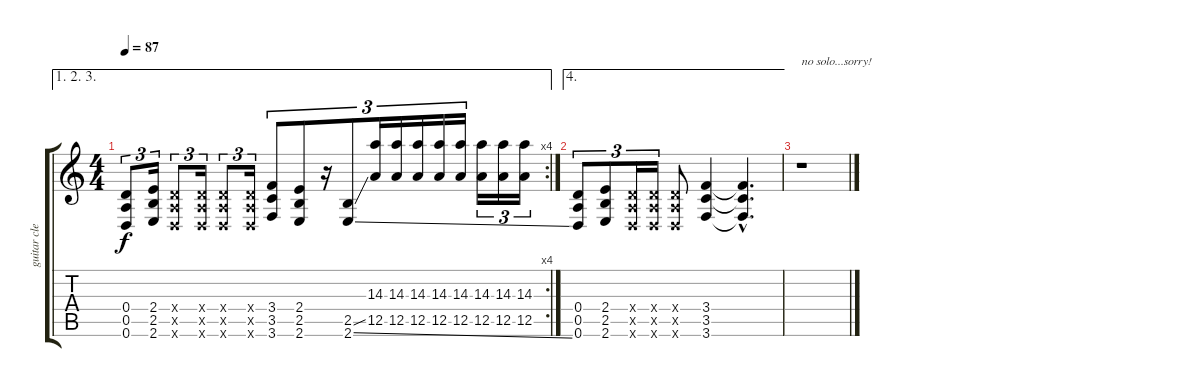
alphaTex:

\track ("guitar clean" "guitar cle") {instrument electricguitarjazz}
\staff {score tabs}
\tuning (E4 B3 G3 D3 A2 D2) {hide}
\ae (1 2 3)
\rc 4
\ts (4 4)
\tempo 87
\clef g2
\ks c
(0.4 0.5 0.6).8{tu (3 2) dy f} (2.4 2.5 2.6).16{tu (3 2)} (0.4{x} 0.5{x} 0.6{x}).8{tu (3 2)} (0.4{x} 0.5{x} 0.6{x}).16{tu (3 2)} (0.4{x} 0.5{x} 0.6{x}).8{tu (3 2)} (0.4{x} 0.5{x} 0.6{x}).16{tu (3 2)} (3.4 3.5 3.6).8{tu (3 2)} (2.4 2.5 2.6).8{tu (3 2)} r.16{tu (3 2)} (2.5{ss} 2.6{ss}).8{tu (3 2)} (14.3 12.5).16{tu (3 2)} (14.3 12.5).16{tu (3 2)} (14.3 12.5).16{tu (3 2)} (14.3 12.5).16{tu (3 2)} (14.3 12.5).16{tu (3 2)} (14.3 12.5).16{tu (3 2)} (14.3 12.5).16{tu (3 2)} (14.3 12.5).16{tu (3 2)} |
\ae 4
(0.4 0.5 0.6).8{tu (3 2)} (2.4 2.5 2.6).8{tu (3 2)} (0.4{x} 0.5{x} 0.6{x}).16{tu (3 2)} (0.4{x} 0.5{x} 0.6{x}).16{tu (3 2)} (0.4{x} 0.5{x} 0.6{x}).8 (3.4 3.5 3.6).4 (3.4{hac t} 3.5{hac t} 3.6{hac t}).4{d} |
r.1{txt "no solo...sorry!"}
